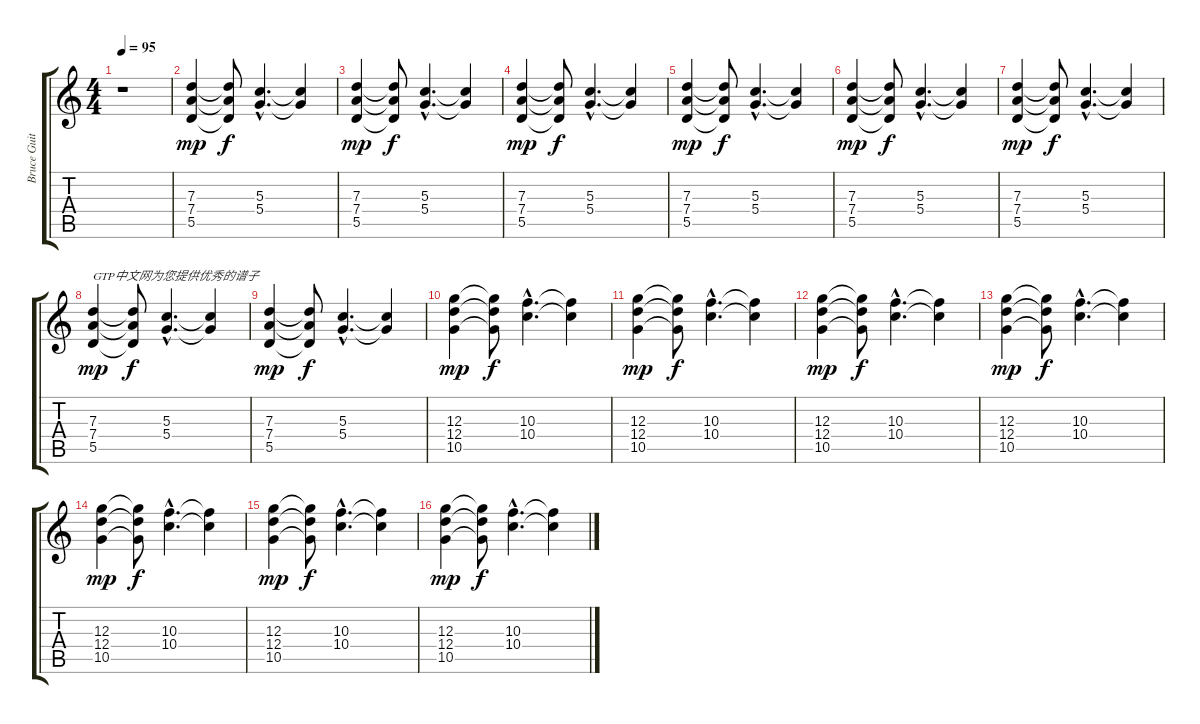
\track ("Bruce Guitar" "Bruce Guit") {instrument distortionguitar}
\staff {score tabs}
\tuning (E4 B3 G3 D3 A2 E2) {hide}
\ts (4 4)
\tempo 95
\clef g2
\ks c
r.1{dy mp instrument distortionguitar} |
(7.3 7.4 5.5).4 (7.3{t} 7.4{t} 5.5{t}).8{dy f} (5.3{hac} 5.4{hac}).4{d} (5.3{t} 5.4{t}).4 |
(7.3 7.4 5.5).4{dy mp} (7.3{t} 7.4{t} 5.5{t}).8{dy f} (5.3{hac} 5.4{hac}).4{d} (5.3{t} 5.4{t}).4 |
(7.3 7.4 5.5).4{dy mp} (7.3{t} 7.4{t} 5.5{t}).8{dy f} (5.3{hac} 5.4{hac}).4{d} (5.3{t} 5.4{t}).4 |
(7.3 7.4 5.5).4{dy mp} (7.3{t} 7.4{t} 5.5{t}).8{dy f} (5.3{hac} 5.4{hac}).4{d} (5.3{t} 5.4{t}).4 |
(7.3 7.4 5.5).4{dy mp} (7.3{t} 7.4{t} 5.5{t}).8{dy f} (5.3{hac} 5.4{hac}).4{d} (5.3{t} 5.4{t}).4 |
(7.3 7.4 5.5).4{dy mp} (7.3{t} 7.4{t} 5.5{t}).8{dy f} (5.3{hac} 5.4{hac}).4{d} (5.3{t} 5.4{t}).4 |
(7.3 7.4 5.5).4{txt "GTP中文网为您提供优秀的谱子" dy mp} (7.3{t} 7.4{t} 5.5{t}).8{dy f} (5.3{hac} 5.4{hac}).4{d} (5.3{t} 5.4{t}).4 |
(7.3 7.4 5.5).4{dy mp} (7.3{t} 7.4{t} 5.5{t}).8{dy f} (5.3{hac} 5.4{hac}).4{d} (5.3{t} 5.4{t}).4 |
(12.3 12.4 10.5).4{dy mp} (12.3{t} 12.4{t} 10.5{t}).8{dy f} (10.3{hac} 10.4{hac}).4{d} (10.3{t} 10.4{t}).4 |
(12.3 12.4 10.5).4{dy mp} (12.3{t} 12.4{t} 10.5{t}).8{dy f} (10.3{hac} 10.4{hac}).4{d} (10.3{t} 10.4{t}).4 |
(12.3 12.4 10.5).4{dy mp} (12.3{t} 12.4{t} 10.5{t}).8{dy f} (10.3{hac} 10.4{hac}).4{d} (10.3{t} 10.4{t}).4 |
(12.3 12.4 10.5).4{dy mp} (12.3{t} 12.4{t} 10.5{t}).8{dy f} (10.3{hac} 10.4{hac}).4{d} (10.3{t} 10.4{t}).4 |
(12.3 12.4 10.5).4{dy mp} (12.3{t} 12.4{t} 10.5{t}).8{dy f} (10.3{hac} 10.4{hac}).4{d} (10.3{t} 10.4{t}).4 |
(12.3 12.4 10.5).4{dy mp} (12.3{t} 12.4{t} 10.5{t}).8{dy f} (10.3{hac} 10.4{hac}).4{d} (10.3{t} 10.4{t}).4 |
(12.3 12.4 10.5).4{dy mp} (12.3{t} 12.4{t} 10.5{t}).8{dy f} (10.3{hac} 10.4{hac}).4{d} (10.3{t} 10.4{t}).4
